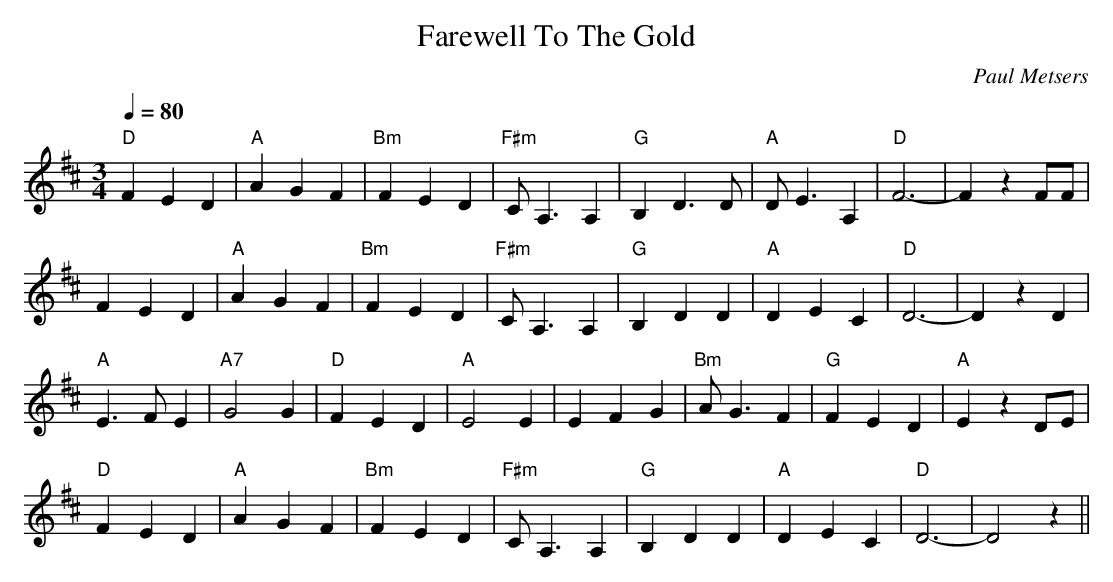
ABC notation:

X:1
T:Farewell To The Gold
M:3/4
L:1/4
Q:80
C:Paul Metsers
K:D
"D"FED|"A"AGF|"Bm"FED|"F#m"C<A, A,|"G"B,D>D|"A"D<EA,|"D"F3-|FzF/2F/2|
FED|"A"AGF|"Bm"FED|"F#m"C<A, A,|"G"B,DD|"A"DEC|"D"D3-|DzD|
"A"E>FE|"A7"G2G|"D"FED|"A"E2E|EFG|"Bm"A<GF|"G"FED|"A"EzD/2E/2|
"D"FED|"A"AGF|"Bm"FED|"F#m"C<A, A,|"G"B,DD|"A"DEC|"D"D3-|D2z||
